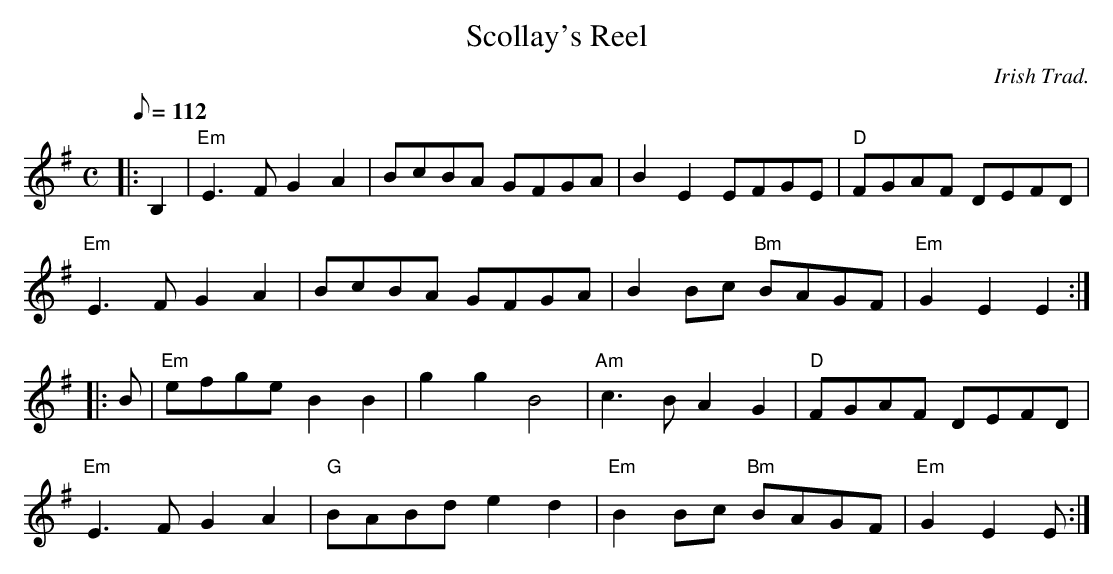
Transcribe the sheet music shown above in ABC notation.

X:1
T:Scollay's Reel
C:Irish Trad.
M:C
L:1/8
Q:112
K:Em
|: B,2   |  "Em" E3 F  G2 A2  |  BcBA GFGA | B2  E2  EFGE | "D"FGAF DEFD|!
"Em"E3 F G2A2  |  BcBA GFGA  | B2 Bc "Bm"  BAGF | "Em" G2 E2 E2 :|!
|:  B  | "Em" efge  B2B2  | g2 g2 B4  | "Am"c3 B A2 G2|  "D" FGAF  DEFD|!
"Em"E3 F  G2A2 | "G" BABd   e2 d2 | "Em" B2 Bc "Bm"  BAGF | "Em"G2 E2 E:|
